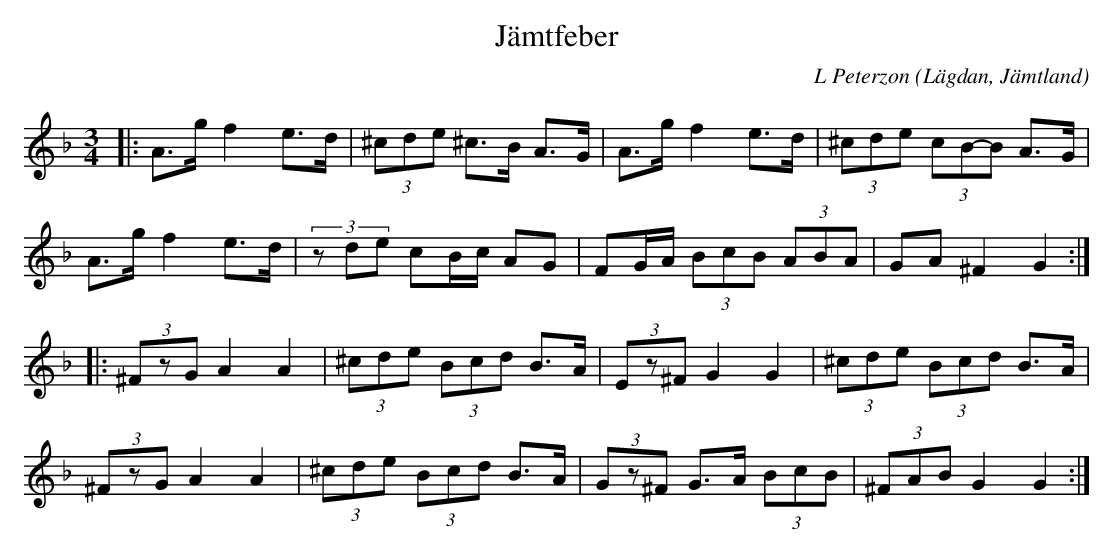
X:1
T:Jämtfeber
C: L Peterzon
O:Lägdan, Jämtland
M:3/4
L:1/8
K:Dm
|: A>g f2 e>d|(3^cde ^c>B A>G|A>g f2 e>d|(3^cde (3cB-B A>G|
A>g f2 e>d|(3zde cB/c/ AG|FG/A/ (3BcB (3ABA|GA ^F2 G2:|
|:(3^FzG A2 A2|(3^cde (3Bcd B>A|(3Ez^F G2 G2|(3^cde (3Bcd B>A|
(3^FzG A2 A2|(3^cde (3Bcd B>A| (3Gz^F G>A (3BcB|(3^FAB G2 G2:|
